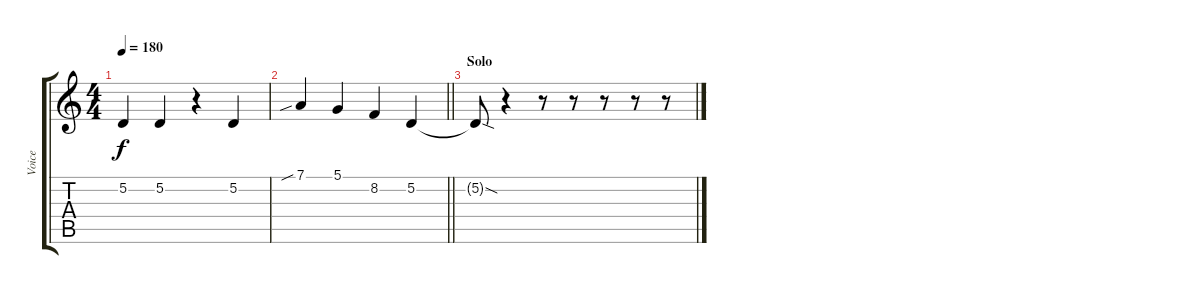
\track ("Voice" "Voice") {instrument lead2sawtooth}
\staff {score tabs}
\tuning (D4 A3 F3 C3 G2 D2) {hide}
\ts (4 4)
\tempo 180
\clef g2
\ks c
5.2.4{dy f} 5.2.4 r.4 5.2.4 |
\barLineRight lightlight
7.1{sib}.4 5.1.4 8.2.4 5.2.4 |
\section ("" "Solo")
5.2{sod t}.8 r.4 r.8 r.8 r.8 r.8 r.8
